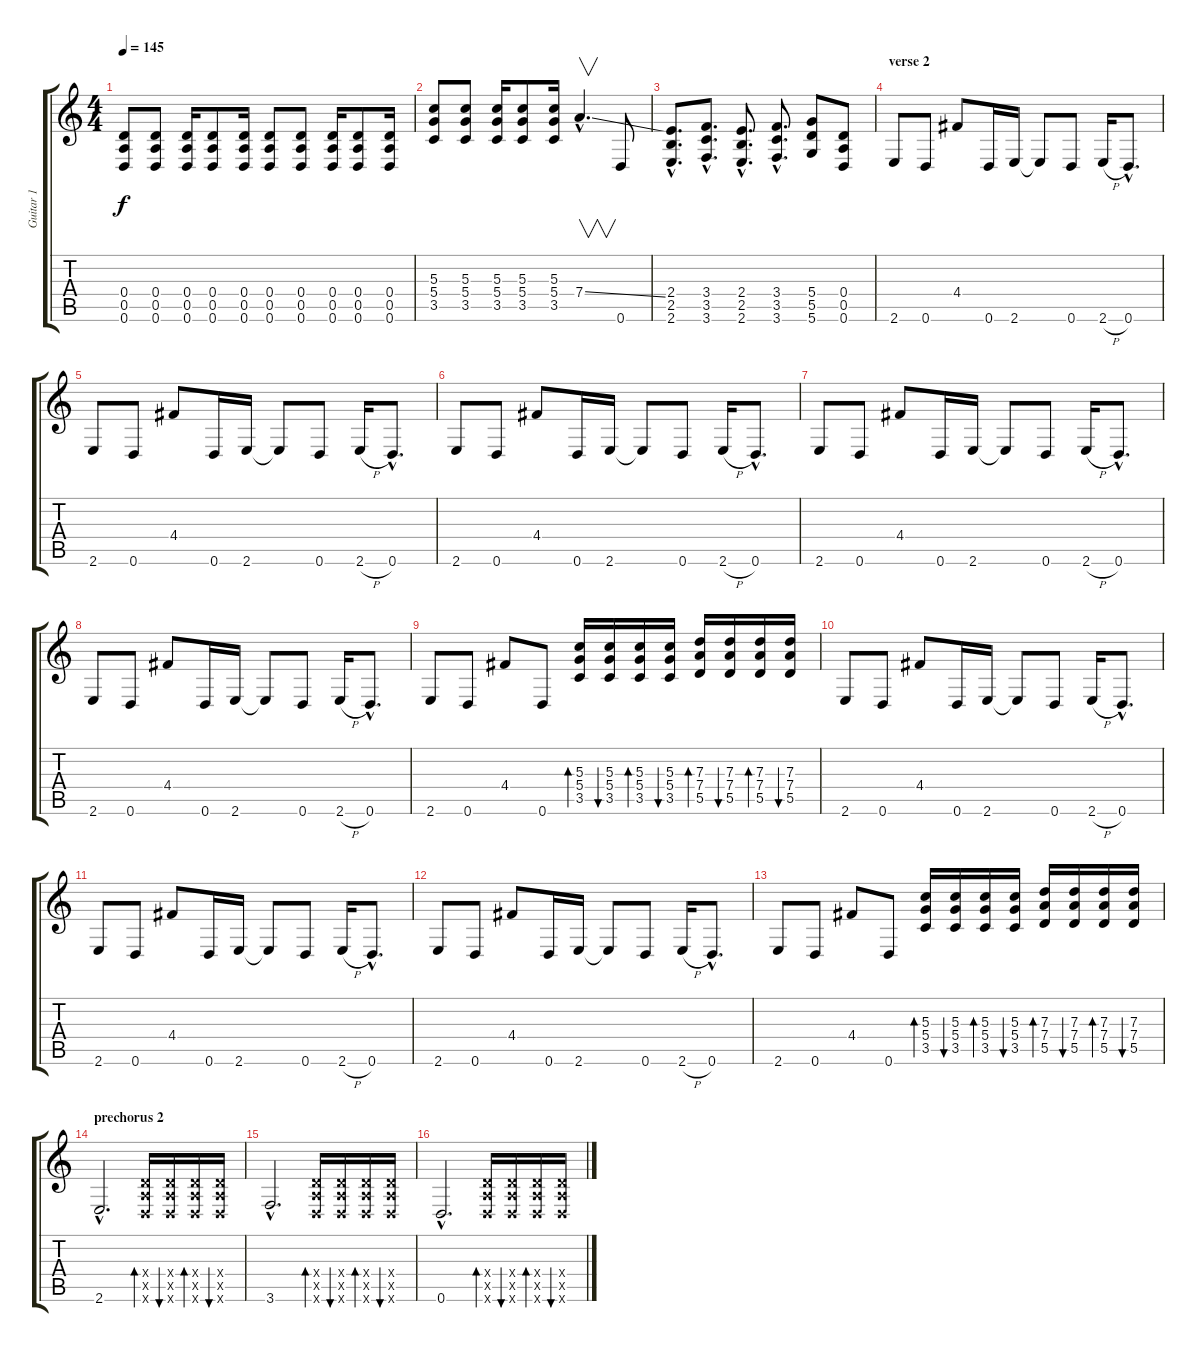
\track ("Guitar 1" "Guitar 1") {instrument distortionguitar}
\staff {score tabs}
\tuning (E4 B3 G3 D3 A2 D2) {hide}
\ts (4 4)
\tempo 145
\clef g2
\ks c
(0.4 0.5 0.6).8{dy f} (0.4 0.5 0.6).8 (0.4 0.5 0.6).16 (0.4 0.5 0.6).8 (0.4 0.5 0.6).16 (0.4 0.5 0.6).8 (0.4 0.5 0.6).8 (0.4 0.5 0.6).16 (0.4 0.5 0.6).8 (0.4 0.5 0.6).16 |
(5.3 5.4 3.5).8 (5.3 5.4 3.5).8 (5.3 5.4 3.5).16 (5.3 5.4 3.5).8 (5.3 5.4 3.5).16 7.4{ss hac}.4{v d} 0.6.8 |
(2.4{hac} 2.5{hac} 2.6{hac}).8{d} (3.4{hac} 3.5{hac} 3.6{hac}).8{d} (2.4{hac} 2.5{hac} 2.6{hac}).8{d} (3.4{hac} 3.5{hac} 3.6{hac}).8{d} (5.4 5.5 5.6).8 (0.4 0.5 0.6).8 |
\section ("" "verse 2")
2.6.8 0.6.8 4.4.8 0.6.16 2.6.16 2.6{t}.8 0.6.8 2.6{h}.16 0.6{hac}.8{d} |
2.6.8 0.6.8 4.4.8 0.6.16 2.6.16 2.6{t}.8 0.6.8 2.6{h}.16 0.6{hac}.8{d} |
2.6.8 0.6.8 4.4.8 0.6.16 2.6.16 2.6{t}.8 0.6.8 2.6{h}.16 0.6{hac}.8{d} |
2.6.8 0.6.8 4.4.8 0.6.16 2.6.16 2.6{t}.8 0.6.8 2.6{h}.16 0.6{hac}.8{d} |
2.6.8 0.6.8 4.4.8 0.6.16 2.6.16 2.6{t}.8 0.6.8 2.6{h}.16 0.6{hac}.8{d} |
2.6.8 0.6.8 4.4.8 0.6.8 (5.3 5.4 3.5).16{bd 120} (5.3 5.4 3.5).16{bu 120} (5.3 5.4 3.5).16{bd 120} (5.3 5.4 3.5).16{bu 120} (7.3 7.4 5.5).16{bd 120} (7.3 7.4 5.5).16{bu 120} (7.3 7.4 5.5).16{bd 120} (7.3 7.4 5.5).16{bu 120} |
2.6.8 0.6.8 4.4.8 0.6.16 2.6.16 2.6{t}.8 0.6.8 2.6{h}.16 0.6{hac}.8{d} |
2.6.8 0.6.8 4.4.8 0.6.16 2.6.16 2.6{t}.8 0.6.8 2.6{h}.16 0.6{hac}.8{d} |
2.6.8 0.6.8 4.4.8 0.6.16 2.6.16 2.6{t}.8 0.6.8 2.6{h}.16 0.6{hac}.8{d} |
2.6.8 0.6.8 4.4.8 0.6.8 (5.3 5.4 3.5).16{bd 120} (5.3 5.4 3.5).16{bu 120} (5.3 5.4 3.5).16{bd 120} (5.3 5.4 3.5).16{bu 120} (7.3 7.4 5.5).16{bd 120} (7.3 7.4 5.5).16{bu 120} (7.3 7.4 5.5).16{bd 120} (7.3 7.4 5.5).16{bu 120} |
\section ("" "prechorus 2")
2.6{hac}.2{d} (0.4{x} 0.5{x} 0.6{x}).16{bd 120} (0.4{x} 0.5{x} 0.6{x}).16{bu 120} (0.4{x} 0.5{x} 0.6{x}).16{bd 120} (0.4{x} 0.5{x} 0.6{x}).16{bu 120} |
3.6{hac}.2{d} (0.4{x} 0.5{x} 0.6{x}).16{bd 120} (0.4{x} 0.5{x} 0.6{x}).16{bu 120} (0.4{x} 0.5{x} 0.6{x}).16{bd 120} (0.4{x} 0.5{x} 0.6{x}).16{bu 120} |
0.6{hac}.2{d} (0.4{x} 0.5{x} 0.6{x}).16{bd 120} (0.4{x} 0.5{x} 0.6{x}).16{bu 120} (0.4{x} 0.5{x} 0.6{x}).16{bd 120} (0.4{x} 0.5{x} 0.6{x}).16{bu 120}
